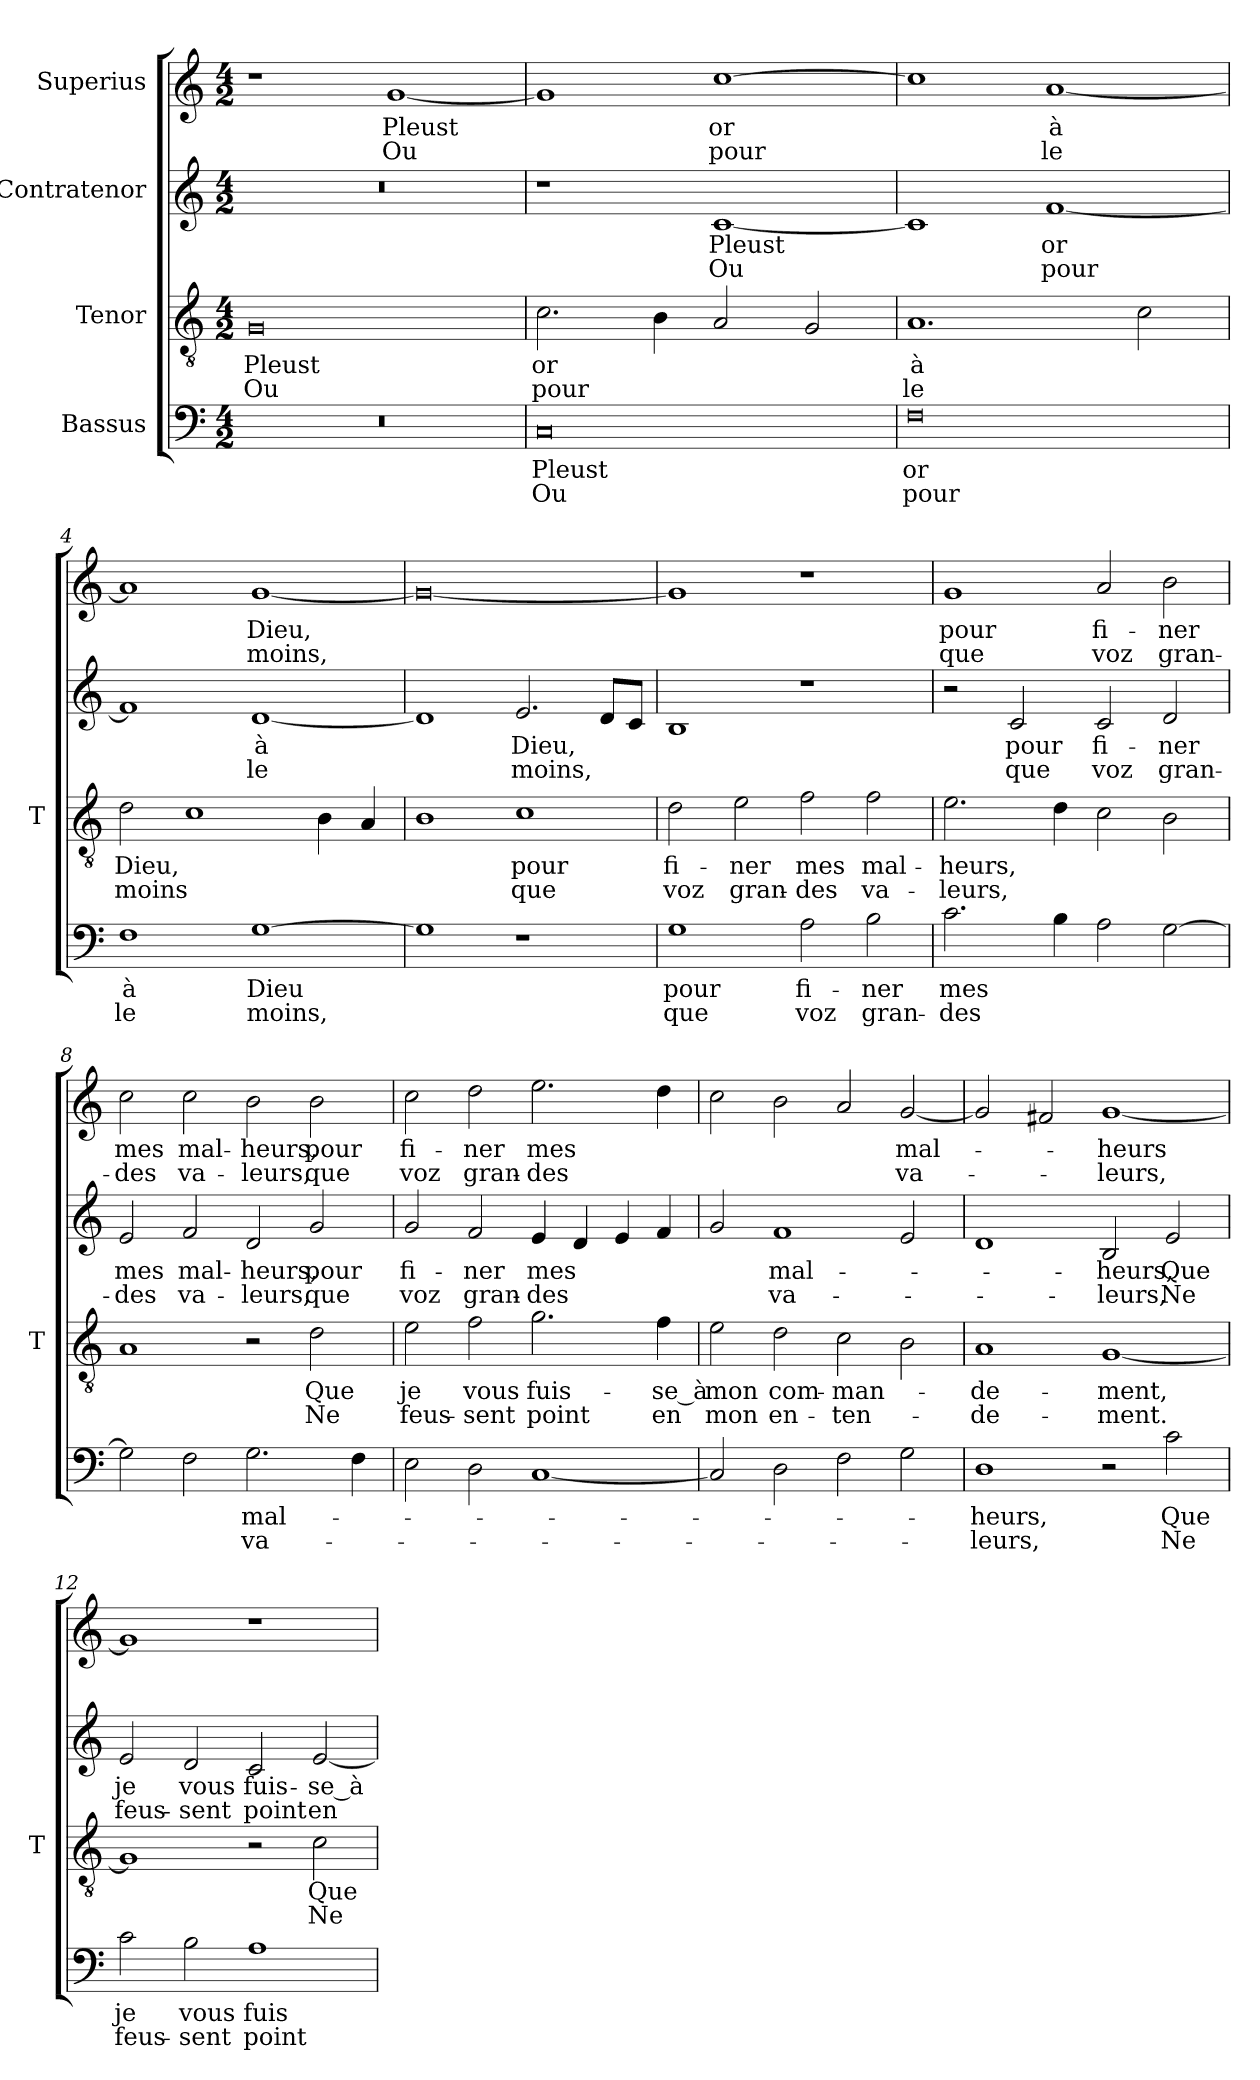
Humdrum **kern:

**kern	**text	**text	**kern	**text	**text	**kern	**text	**text	**kern	**text	**text
*part4	*part4	*part4	*part3	*part3	*part3	*part2	*part2	*part2	*part1	*part1	*part1
*staff4	*staff4	*staff4	*staff3	*staff3	*staff3	*staff2	*staff2	*staff2	*staff1	*staff1	*staff1
*I"Bassus	*	*	*I"Tenor	*	*	*I"Contratenor	*	*	*I"Superius	*	*
*	*	*	*I'T	*	*	*	*	*	*	*	*
*clefF4	*	*	*clefGv2	*	*	*clefG2	*	*	*clefG2	*	*
*k[]	*	*	*k[]	*	*	*k[]	*	*	*k[]	*	*
*M4/2	*	*	*M4/2	*	*	*M4/2	*	*	*M4/2	*	*
=1	=1	=1	=1	=1	=1	=1	=1	=1	=1	=1	=1
0r	.	.	0G	-Pleust	-Ou	0r	.	.	1r	.	.
.	.	.	.	.	.	.	.	.	[1g	-Pleust	-Ou
=2	=2	=2	=2	=2	=2	=2	=2	=2	=2	=2	=2
0C	-Pleust	-Ou	2.c	-or	-pour	1r	.	.	1g]	.	.
.	.	.	4B	.	.	.	.	.	.	.	.
.	.	.	2A	.	.	[1c	-Pleust	-Ou	[1cc	-or	-pour
.	.	.	2G	.	.	.	.	.	.	.	.
=3	=3	=3	=3	=3	=3	=3	=3	=3	=3	=3	=3
0F	-or	-pour	1.A	-à	-le	1c]	.	.	1cc]	.	.
.	.	.	.	.	.	[1f	-or	-pour	[1a	-à	-le
.	.	.	2c	.	.	.	.	.	.	.	.
=4	=4	=4	=4	=4	=4	=4	=4	=4	=4	=4	=4
1F	-à	-le	2d	-Dieu,	-moins	1f]	.	.	1a]	.	.
.	.	.	1c	.	.	.	.	.	.	.	.
[1G	-Dieu	-moins,	.	.	.	[1d	-à	-le	[1g	-Dieu,	-moins,
.	.	.	4B	.	.	.	.	.	.	.	.
.	.	.	4A	.	.	.	.	.	.	.	.
=5	=5	=5	=5	=5	=5	=5	=5	=5	=5	=5	=5
1G]	.	.	1B	.	.	1d]	.	.	0g_	.	.
1r	.	.	1c	-pour	-que	2.e	-Dieu,	-moins,	.	.	.
.	.	.	.	.	.	8dL	.	.	.	.	.
.	.	.	.	.	.	8cJ	.	.	.	.	.
=6	=6	=6	=6	=6	=6	=6	=6	=6	=6	=6	=6
1G	-pour	-que	2d	fi-	-voz	1B	.	.	1g]	.	.
.	.	.	2e	-ner	gran-	.	.	.	.	.	.
2A	fi-	-voz	2f	-mes	-des	1r	.	.	1r	.	.
2B	-ner	gran-	2f	mal-	va-	.	.	.	.	.	.
=7	=7	=7	=7	=7	=7	=7	=7	=7	=7	=7	=7
2.c	-mes	-des	2.e	-heurs,	-leurs,	2r	.	.	1g	-pour	-que
.	.	.	.	.	.	2c	-pour	-que	.	.	.
4B	.	.	4d	.	.	.	.	.	.	.	.
2A	.	.	2c	.	.	2c	fi-	-voz	2a	fi-	-voz
[2G	.	.	2B	.	.	2d	-ner	gran-	2b	-ner	gran-
=8	=8	=8	=8	=8	=8	=8	=8	=8	=8	=8	=8
2G]	.	.	1A	.	.	2e	-mes	-des	2cc	-mes	-des
2F	.	.	.	.	.	2f	mal-	va-	2cc	mal-	va-
2.G	mal-	va-	2r	.	.	2d	-heurs,	-leurs,	2b	-heurs,	-leurs,
.	.	.	2d	-Que	-Ne	2g	-pour	-que	2b	-pour	-que
4F	.	.	.	.	.	.	.	.	.	.	.
=9	=9	=9	=9	=9	=9	=9	=9	=9	=9	=9	=9
2E	.	.	2e	-je	feus-	2g	fi-	-voz	2cc	fi-	-voz
2D	.	.	2f	-vous	-sent	2f	-ner	gran-	2dd	-ner	gran-
[1C	.	.	2.g	fuis-	-point	4e	-mes	-des	2.ee	-mes	-des
.	.	.	.	.	.	4d	.	.	.	.	.
.	.	.	.	.	.	4e	.	.	.	.	.
.	.	.	4f	-se_à	-en	4f	.	.	4dd	.	.
=10	=10	=10	=10	=10	=10	=10	=10	=10	=10	=10	=10
2C]	.	.	2e	-mon	-mon	2g	.	.	2cc	.	.
2D	.	.	2d	com-	en-	1f	mal-	va-	2b	.	.
2F	.	.	2c	man-	ten-	.	.	.	2a	.	.
2G	.	.	2B	.	.	2e	.	.	[2g	mal-	va-
=11	=11	=11	=11	=11	=11	=11	=11	=11	=11	=11	=11
1D	-heurs,	-leurs,	1A	de-	de-	1d	.	.	2g]	.	.
.	.	.	.	.	.	.	.	.	2f#X	.	.
2r	.	.	[1G	-ment,	-ment.	2B	-heurs,	-leurs,	[1g	-heurs	-leurs,
2c	-Que	-Ne	.	.	.	2e	-Que	-Ne	.	.	.
=12	=12	=12	=12	=12	=12	=12	=12	=12	=12	=12	=12
2c	-je	feus-	1G]	.	.	2e	-je	feus-	1g]	.	.
2B	-vous	-sent	.	.	.	2d	-vous	-sent	.	.	.
1A	fuis-	-point	2r	.	.	2c	fuis-	-point	1r	.	.
.	.	.	2c	-Que	-Ne	[2e	-se_à	-en	.	.	.
=	=	=	=	=	=	=	=	=	=	=	=
*-	*-	*-	*-	*-	*-	*-	*-	*-	*-	*-	*-
